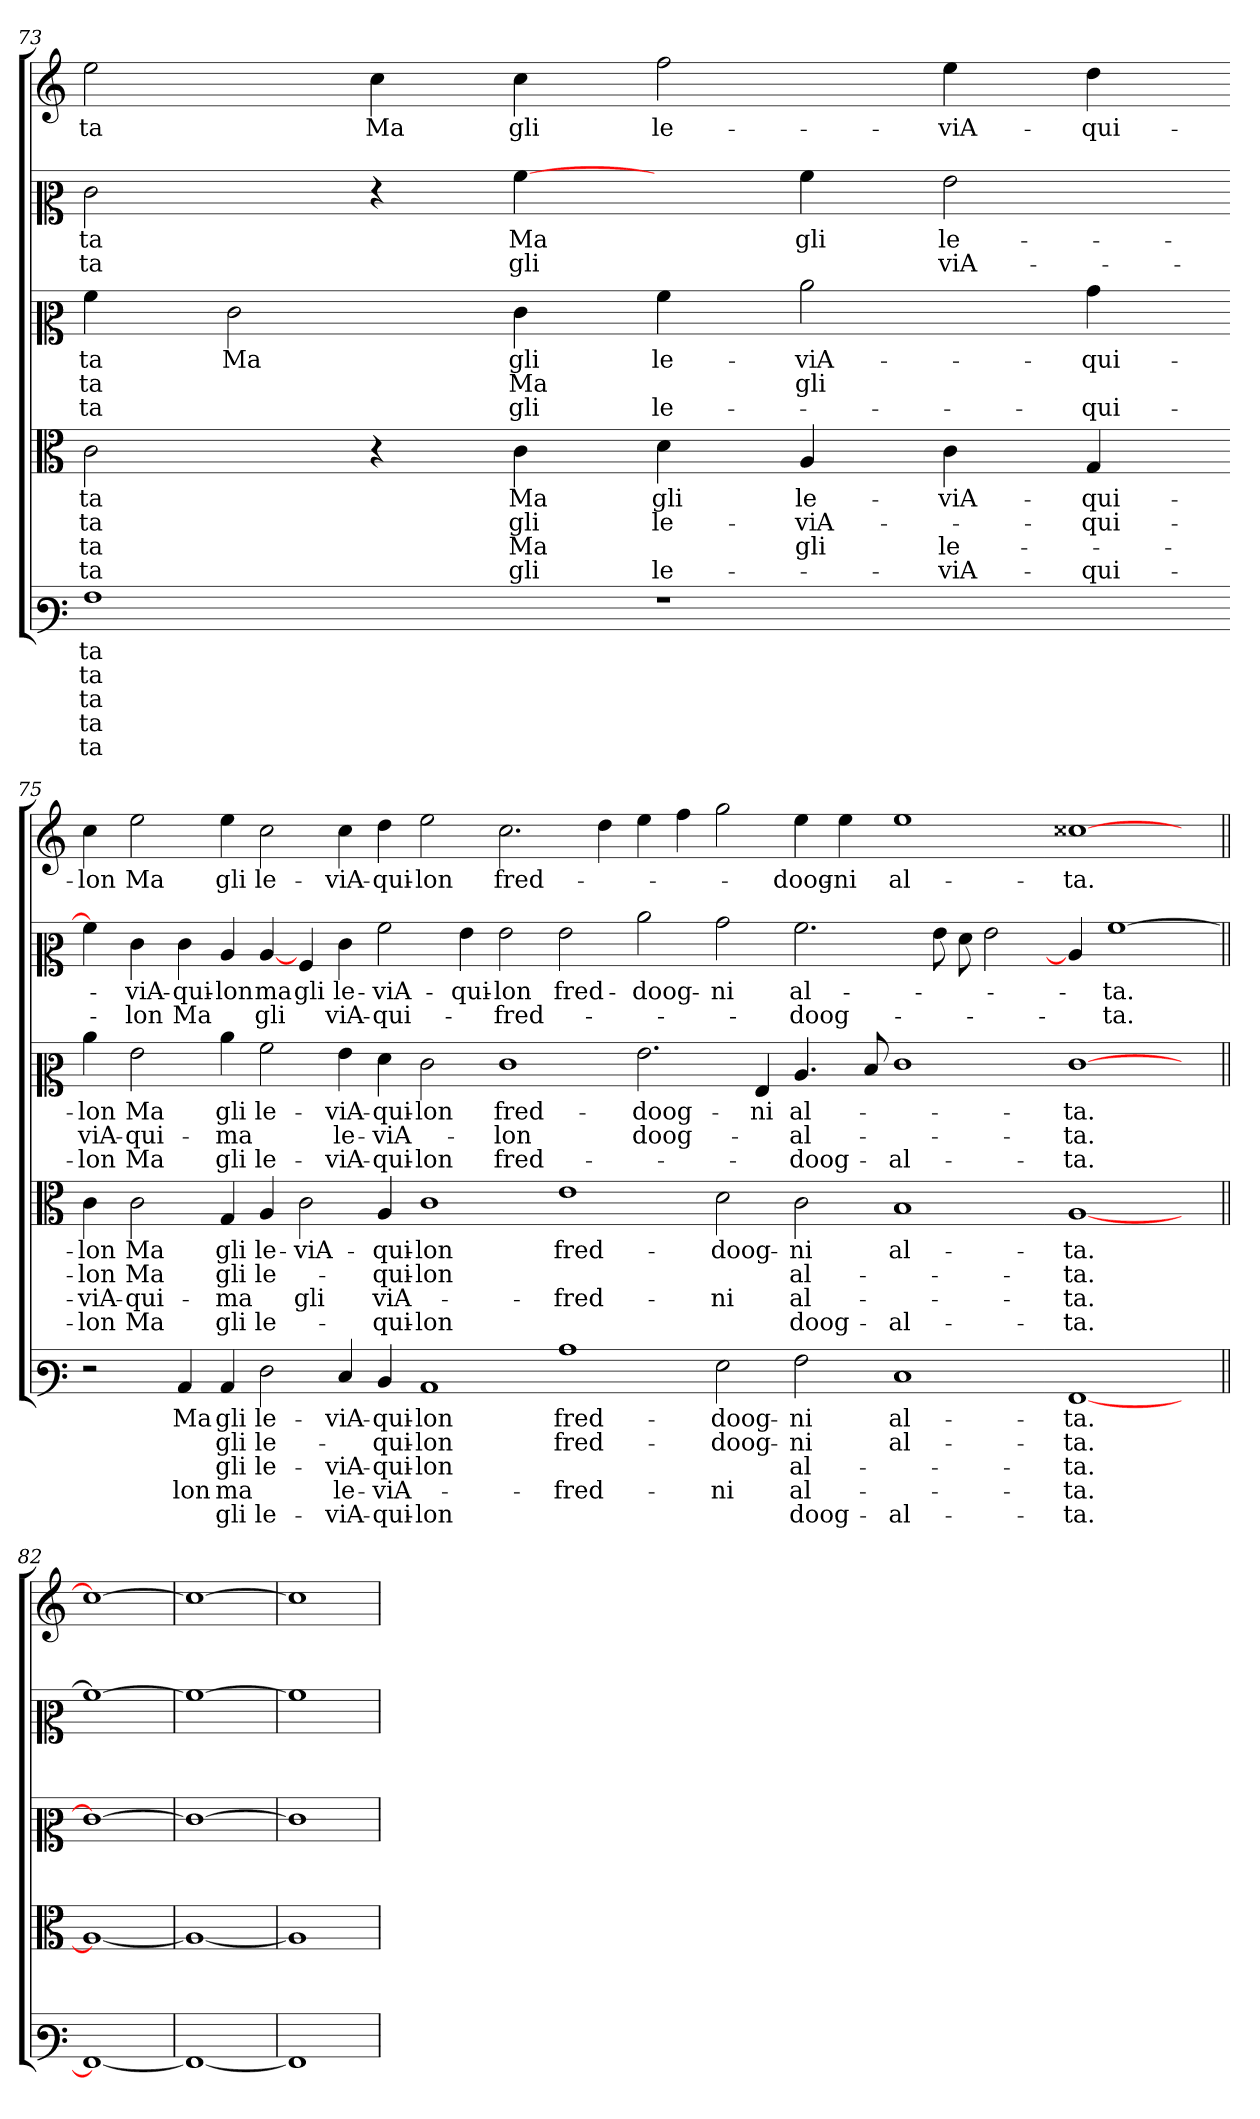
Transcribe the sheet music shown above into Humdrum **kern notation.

**kern	**text	**text	**text	**text	**text	**kern	**text	**text	**text	**text	**kern	**text	**text	**text	**kern	**text	**text	**kern	**text
*part5	*part5	*part5	*part5	*part5	*part5	*part4	*part4	*part4	*part4	*part4	*part3	*part3	*part3	*part3	*part2	*part2	*part2	*part1	*part1
*staff5	*staff5	*staff5	*staff5	*staff5	*staff5	*staff4	*staff4	*staff4	*staff4	*staff4	*staff3	*staff3	*staff3	*staff3	*staff2	*staff2	*staff2	*staff1	*staff1
*clefF3	*	*	*	*	*	*clefC3	*	*	*	*	*clefC2	*	*	*	*clefC2	*	*	*clefG2	*
*k[]	*	*	*	*	*	*k[]	*	*	*	*	*k[]	*	*	*	*k[]	*	*	*k[]	*
=73	=73	=73	=73	=73	=73	=73	=73	=73	=73	=73	=73	=73	=73	=73	=73	=73	=73	=73	=73
1A	ta	ta	ta	ta	ta	2c	ta	ta	ta	ta	4a	ta	ta	ta	2e	ta	ta	2ee	ta
.	.	.	.	.	.	.	.	.	.	.	2e	Ma	.	.	.	.	.	.	.
.	.	.	.	.	.	4r	.	.	.	.	.	.	.	.	4r	.	.	4cc	Ma
.	.	.	.	.	.	4c	Ma	gli	Ma	gli	4e	gli	Ma	gli	[4a	Ma	gli	4cc	gli
1r	.	.	.	.	.	4d	gli	le-	.	le-	4a	le-	.	le-	4ryy	.	.	2ff	le-
.	.	.	.	.	.	4A	le-	viA-	gli	.	2cc	viA-	gli	.	4a	gli	.	.	.
.	.	.	.	.	.	4c	viA-	.	le-	viA-	.	.	.	.	2g	le-	viA-	4ee	viA-
.	.	.	.	.	.	4G	qui-	qui-	.	qui-	4b	qui-	.	qui-	.	.	.	4dd	qui-
=75-	=75-	=75-	=75-	=75-	=75-	=75-	=75-	=75-	=75-	=75-	=75-	=75-	=75-	=75-	=75-	=75-	=75-	=75-	=75-
2r	.	.	.	.	.	4c	lon	lon	viA-	lon	4cc	lon	viA-	lon	4a]	.	.	4cc	lon
.	.	.	.	.	.	2c	Ma	Ma	qui-	Ma	2g	Ma	qui-	Ma	4e	viA-	lon	2ee	Ma
4C	Ma	.	.	lon	.	.	.	.	.	.	.	.	.	.	4e	qui-	Ma	.	.
4C	gli	gli	gli	ma	gli	4G	gli	gli	ma	gli	4cc	gli	ma	gli	4c	lon	.	4ee	gli
2F	le-	le-	le-	.	le-	4A	le-	le-	.	le-	2a	le-	.	le-	[4c	ma	gli	2cc	le-
.	.	.	.	.	.	2c	viA-	.	gli	.	.	.	.	.	4A	gli	.	.	.
4E	viA-	.	viA-	le-	viA-	.	.	.	.	.	4g	viA-	le-	viA-	4e	le-	viA-	4cc	viA-
4D	qui-	qui-	qui-	viA-	qui-	4A	qui-	qui-	viA-	qui-	4f	qui-	viA-	qui-	2a	viA-	qui-	4dd	qui-
1C	lon	lon	lon	.	lon	1c	lon	lon	.	lon	2e	lon	.	lon	.	.	.	2ee	lon
.	.	.	.	.	.	.	.	.	.	.	.	.	.	.	4g	qui-	.	.	.
.	.	.	.	.	.	.	.	.	.	.	1e	fred-	lon	fred-	2g	lon	fred-	2.cc	fred-
1c	fred-	fred-	.	fred-	.	1e	fred-	.	fred-	.	.	.	.	.	2g	fred-	.	.	.
.	.	.	.	.	.	.	.	.	.	.	.	.	.	.	.	.	.	4dd	.
.	.	.	.	.	.	.	.	.	.	.	2.g	doog-	doog-	.	2cc	doog-	.	4ee	.
.	.	.	.	.	.	.	.	.	.	.	.	.	.	.	.	.	.	4ff	.
2G	doog-	doog-	.	ni	.	2d	doog-	.	ni	.	.	.	.	.	2b	ni	.	2gg	.
.	.	.	.	.	.	.	.	.	.	.	4G	ni	.	.	.	.	.	.	.
2A	ni	ni	al-	al-	doog-	2c	ni	al-	al-	doog-	4.c	al-	al-	doog-	2.a	al-	doog-	4ee	doog-
.	.	.	.	.	.	.	.	.	.	.	.	.	.	.	.	.	.	4ee	ni
.	.	.	.	.	.	.	.	.	.	.	8d	.	.	.	.	.	.	.	.
1E	al-	al-	.	.	al-	1B	al-	.	.	al-	1e	.	.	al-	.	.	.	1ee	al-
.	.	.	.	.	.	.	.	.	.	.	.	.	.	.	8g	.	.	.	.
.	.	.	.	.	.	.	.	.	.	.	.	.	.	.	8f	.	.	.	.
.	.	.	.	.	.	.	.	.	.	.	.	.	.	.	2g	.	.	.	.
=81-	=81-	=81-	=81-	=81-	=81-	=81-	=81-	=81-	=81-	=81-	=81-	=81-	=81-	=81-	=81-	=81-	=81-	=81-	=81-
[1AA/	ta.	ta.	ta.	ta.	ta.	[1A/	ta.	ta.	ta.	ta.	[1e	ta.	ta.	ta.	4c]	.	.	[1cc##X	ta.
.	.	.	.	.	.	.	.	.	.	.	.	.	.	.	[1a	ta.	ta.	.	.
4ryy	.	.	.	.	.	4ryy	.	.	.	.	4ryy	.	.	.	.	.	.	4ryy	.
=82||	=82||	=82||	=82||	=82||	=82||	=82||	=82||	=82||	=82||	=82||	=82||	=82||	=82||	=82||	=82||	=82||	=82||	=82||	=82||
1AA/_	.	.	.	.	.	1A/_	.	.	.	.	1e_	.	.	.	1a_	.	.	1cc##_	.
=83	=83	=83	=83	=83	=83	=83	=83	=83	=83	=83	=83	=83	=83	=83	=83	=83	=83	=83	=83
1AA/_	.	.	.	.	.	1A/_	.	.	.	.	1e_	.	.	.	1a_	.	.	1cc##_	.
=84	=84	=84	=84	=84	=84	=84	=84	=84	=84	=84	=84	=84	=84	=84	=84	=84	=84	=84	=84
1AA/]	.	.	.	.	.	1A/]	.	.	.	.	1e]	.	.	.	1a]	.	.	1cc##]	.
=	=	=	=	=	=	=	=	=	=	=	=	=	=	=	=	=	=	=	=
*-	*-	*-	*-	*-	*-	*-	*-	*-	*-	*-	*-	*-	*-	*-	*-	*-	*-	*-	*-
